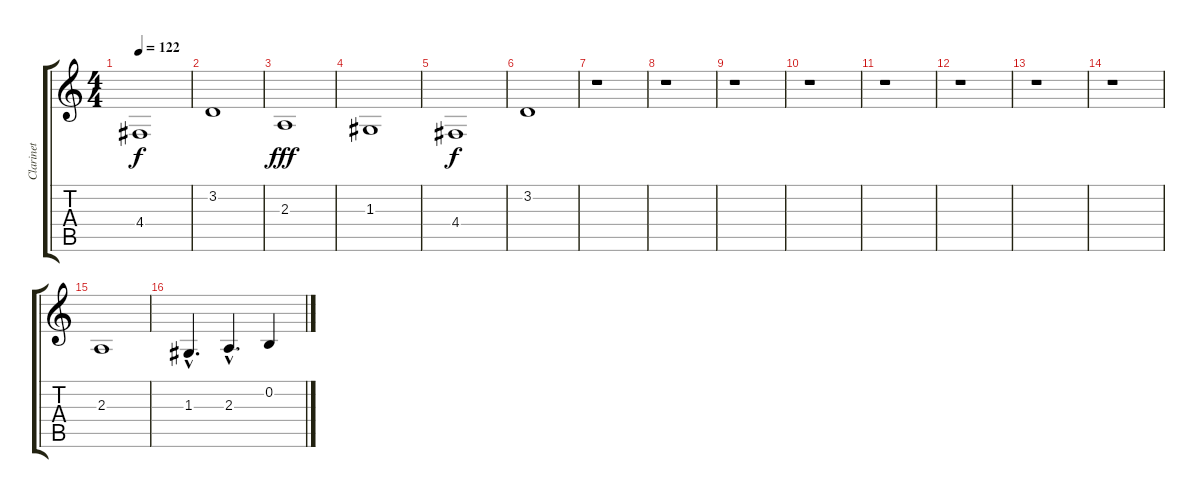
\track ("Clarinet" "Clarinet") {instrument clarinet}
\staff {score tabs}
\tuning (E4 B3 G3 D3 A2 E2) {hide}
\ts (4 4)
\tempo 122
\clef g2
\ks c
4.4.1{dy f} |
3.2.1 |
2.3.1{dy fff} |
1.3.1 |
4.4.1{dy f} |
3.2.1 |
r.1 |
r.1 |
r.1 |
r.1 |
r.1 |
r.1 |
r.1 |
r.1 |
2.3.1 |
1.3{hac}.4{d} 2.3{hac}.4{d} 0.2.4
